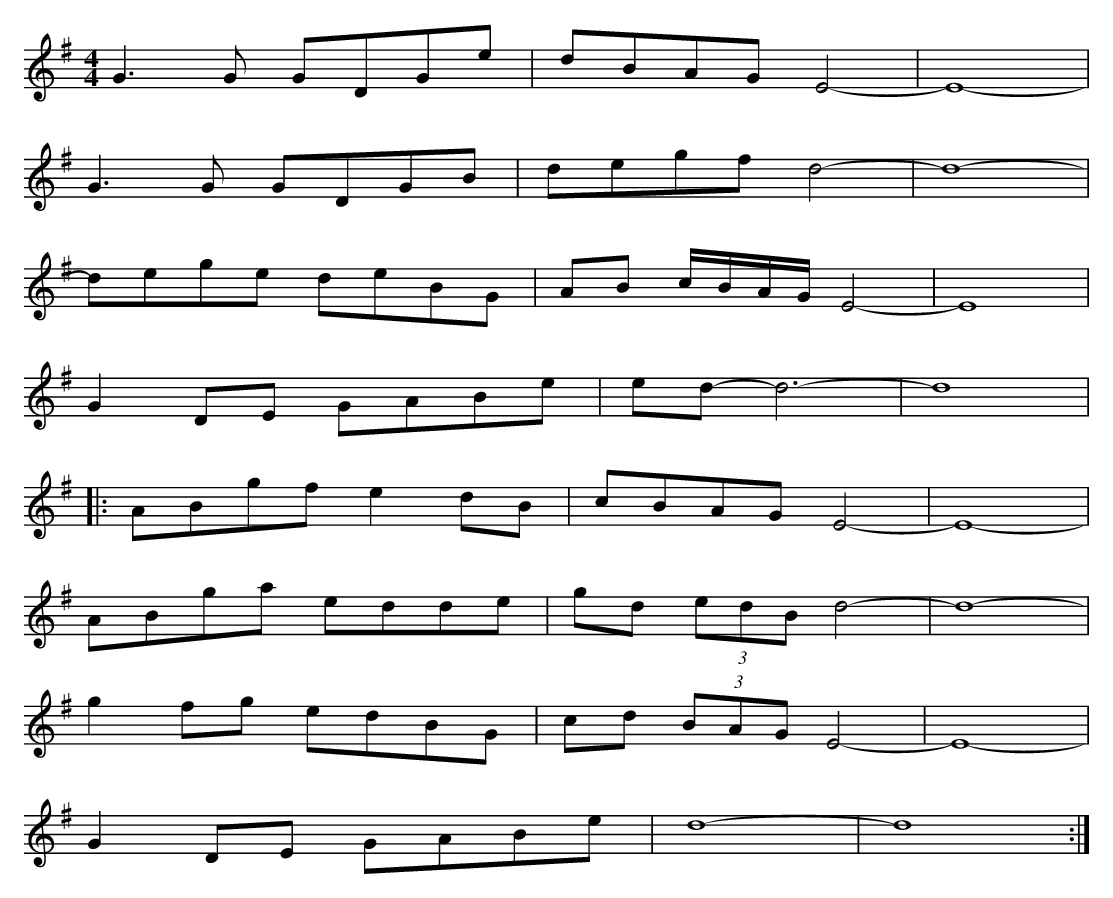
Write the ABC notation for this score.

X:1
M:4/4
K:G
G3G GDGe|dBAG E4-|E8-|
G3G GDGB|degf d4-|d8-|
dege deBG| AB c/B/A/G/ E4-|E8|
G2DE GABe|ed- d6-|d8|
|:ABgf e2dB|cBAG E4-|E8-|
ABga edde|gd (3edB d4-|d8-|
g2fg edBG|cd (3BAG E4-|E8-|
G2DE GABe|d8-|d8:|
